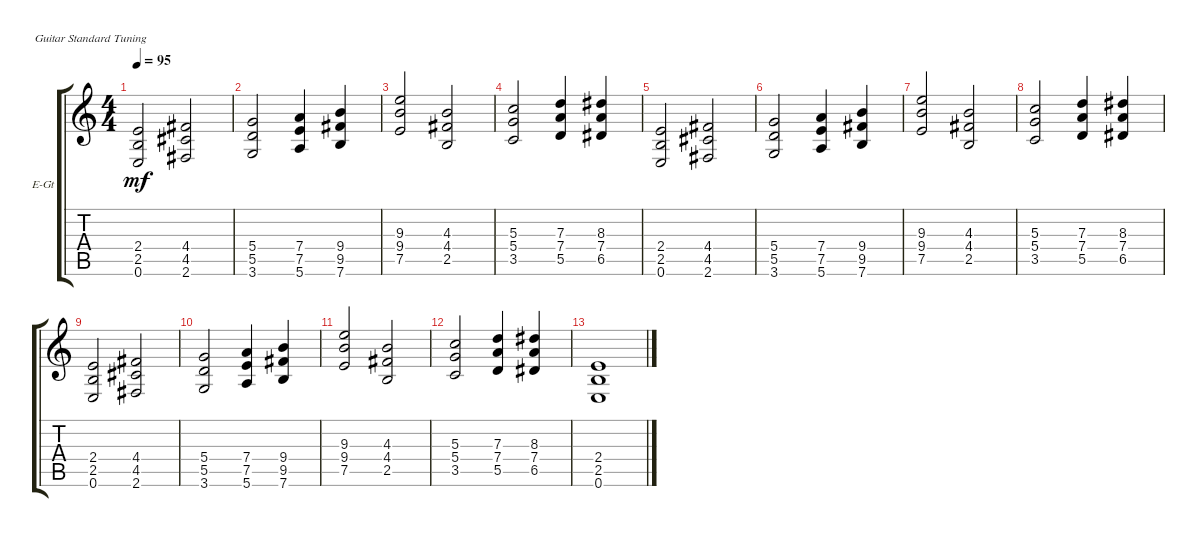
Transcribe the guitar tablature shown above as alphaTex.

\bracketExtendMode groupsimilarinstruments
\firstSystemTrackNameOrientation horizontal
\otherSystemsTrackNameOrientation horizontal
\track ("Electric Guitar 2" "E-Gt") {instrument distortionguitar}
\staff {score tabs}
\tuning (E4 B3 G3 D3 A2 E2)
\ts (4 4)
\tempo 95
\clef g2
\ks c
(0.6 2.5 2.4).2{dy mf instrument distortionguitar} (4.4 2.6 4.5).2 |
(3.6 5.5 5.4).2 (7.4 7.5 5.6).4 (7.6 9.5 9.4).4 |
(7.5 9.4 9.3).2 (4.3 4.4 2.5).2 |
(3.5 5.4 5.3).2 (7.3 7.4 5.5).4 (6.5 7.4 8.3).4 |
(0.6 2.5 2.4).2 (4.4 2.6 4.5).2 |
(3.6 5.5 5.4).2 (7.4 7.5 5.6).4 (7.6 9.5 9.4).4 |
(7.5 9.4 9.3).2 (4.3 4.4 2.5).2 |
(3.5 5.4 5.3).2 (7.3 7.4 5.5).4 (6.5 7.4 8.3).4 |
(0.6 2.5 2.4).2 (4.4 2.6 4.5).2 |
(3.6 5.5 5.4).2 (7.4 7.5 5.6).4 (7.6 9.5 9.4).4 |
(7.5 9.4 9.3).2 (4.3 4.4 2.5).2 |
(3.5 5.4 5.3).2 (7.3 7.4 5.5).4 (6.5 7.4 8.3).4 |
(0.6 2.5 2.4).1
